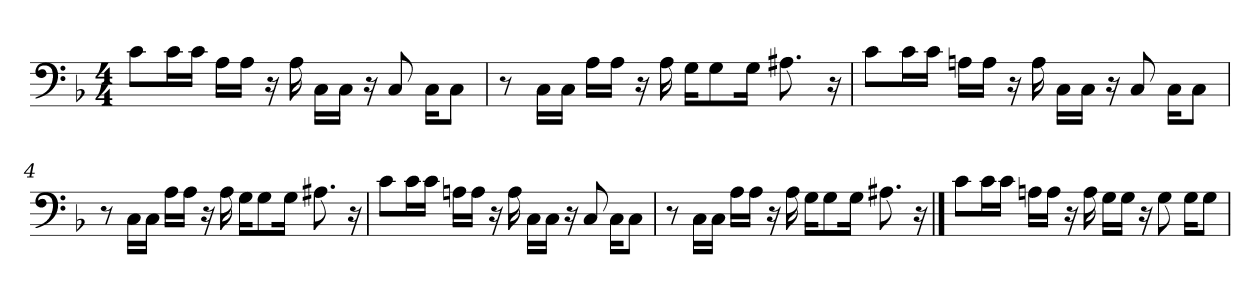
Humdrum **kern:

**kern
*part1
*staff1
*
*k[b-]
*M4/4
*MM112
=1
8c\L
16c\L
16c\JJ
16A\LL
16A\JJ
16r
16A
16C\LL
16C\JJ
16r
8C
16C\KL
8C\J
=2
8r
16C\LL
16C\JJ
16A\LL
16A\JJ
16r
16A
16G\KL
8G\
16G\Jk
8.A#X
16r
=3
8c\L
16c\L
16c\JJ
16An\LL
16A\JJ
16r
16A
16C\LL
16C\JJ
16r
8C
16C\KL
8C\J
=4
8r
16C\LL
16C\JJ
16A\LL
16A\JJ
16r
16A
16G\KL
8G\
16G\Jk
8.A#X
16r
!!LO:LB:g=z
=5
8c\L
16c\L
16c\JJ
16An\LL
16A\JJ
16r
16A
16C\LL
16C\JJ
16r
8C
16C\KL
8C\J
=6
8r
16C\LL
16C\JJ
16A\LL
16A\JJ
16r
16A
16G\KL
8G\
16G\Jk
8.A#X
16r
==7
8c\L
16c\L
16c\JJ
16An\LL
16A\JJ
16r
16A
16G\LL
16G\JJ
16r
8G
16G\KL
8G\J
=
*-
